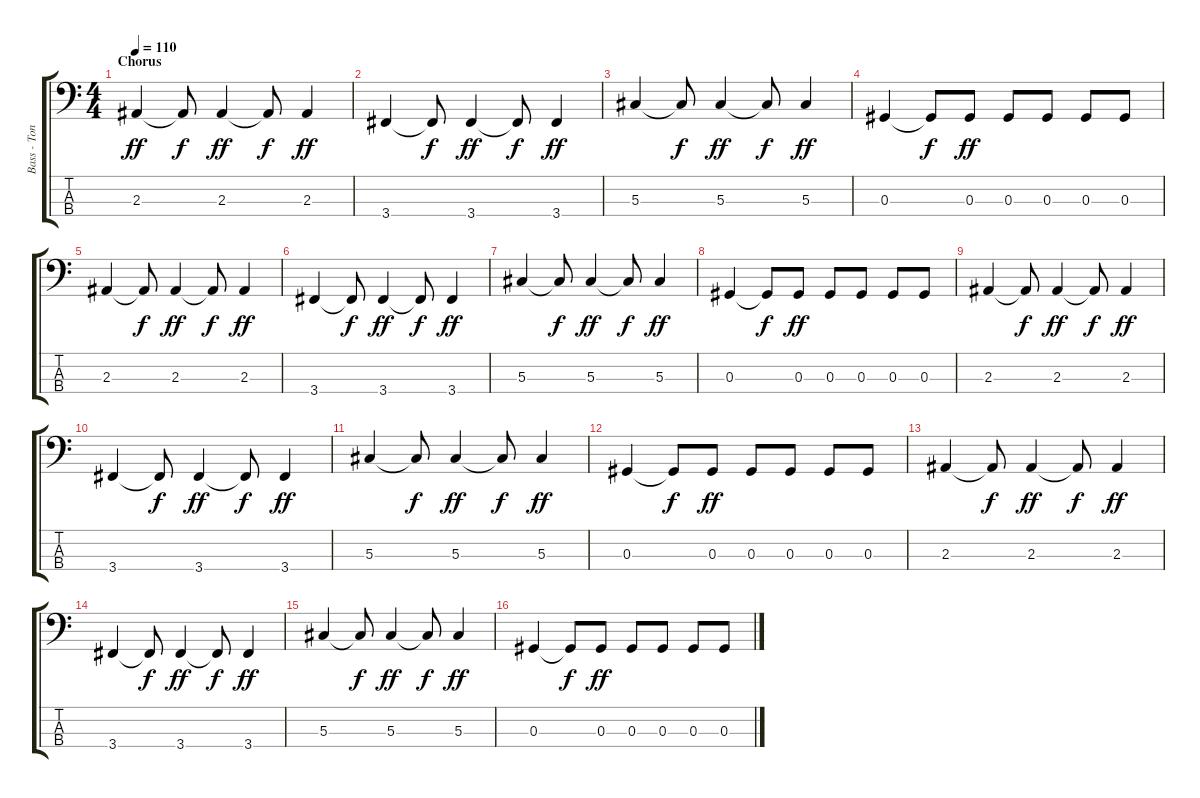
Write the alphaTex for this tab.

\track ("Bass - Toni" "Bass - Ton") {instrument electricbasspick}
\staff {score tabs}
\tuning (Gb2 Db2 Ab1 Eb1) {hide}
\ts (4 4)
\section ("" "Chorus")
\tempo 110
\clef f4
\ks c
2.3.4{dy ff} 2.3{t}.8{dy f} 2.3.4{dy ff} 2.3{t}.8{dy f} 2.3.4{dy ff} |
3.4.4 3.4{t}.8{dy f} 3.4.4{dy ff} 3.4{t}.8{dy f} 3.4.4{dy ff} |
5.3.4 5.3{t}.8{dy f} 5.3.4{dy ff} 5.3{t}.8{dy f} 5.3.4{dy ff} |
0.3.4 0.3{t}.8{dy f} 0.3.8{dy ff} 0.3.8 0.3.8 0.3.8 0.3.8 |
2.3.4 2.3{t}.8{dy f} 2.3.4{dy ff} 2.3{t}.8{dy f} 2.3.4{dy ff} |
3.4.4 3.4{t}.8{dy f} 3.4.4{dy ff} 3.4{t}.8{dy f} 3.4.4{dy ff} |
5.3.4 5.3{t}.8{dy f} 5.3.4{dy ff} 5.3{t}.8{dy f} 5.3.4{dy ff} |
0.3.4 0.3{t}.8{dy f} 0.3.8{dy ff} 0.3.8 0.3.8 0.3.8 0.3.8 |
2.3.4 2.3{t}.8{dy f} 2.3.4{dy ff} 2.3{t}.8{dy f} 2.3.4{dy ff} |
3.4.4 3.4{t}.8{dy f} 3.4.4{dy ff} 3.4{t}.8{dy f} 3.4.4{dy ff} |
5.3.4 5.3{t}.8{dy f} 5.3.4{dy ff} 5.3{t}.8{dy f} 5.3.4{dy ff} |
0.3.4 0.3{t}.8{dy f} 0.3.8{dy ff} 0.3.8 0.3.8 0.3.8 0.3.8 |
2.3.4 2.3{t}.8{dy f} 2.3.4{dy ff} 2.3{t}.8{dy f} 2.3.4{dy ff} |
3.4.4 3.4{t}.8{dy f} 3.4.4{dy ff} 3.4{t}.8{dy f} 3.4.4{dy ff} |
5.3.4 5.3{t}.8{dy f} 5.3.4{dy ff} 5.3{t}.8{dy f} 5.3.4{dy ff} |
0.3.4 0.3{t}.8{dy f} 0.3.8{dy ff} 0.3.8 0.3.8 0.3.8 0.3.8
